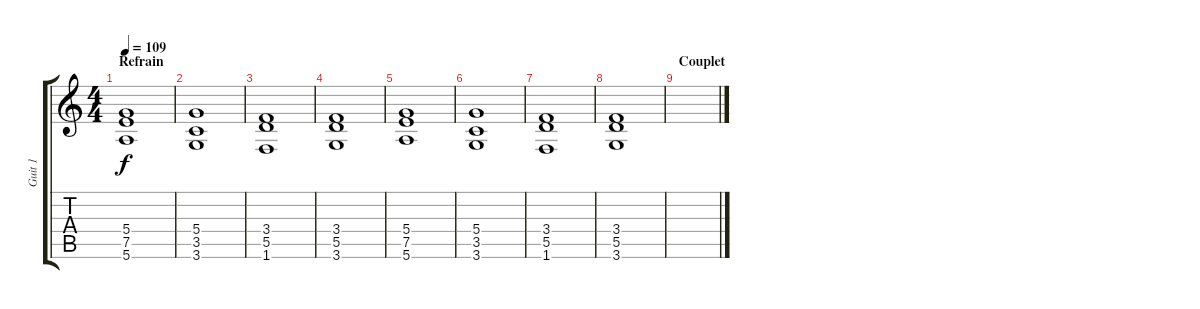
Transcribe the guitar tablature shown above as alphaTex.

\track ("Guit 1" "Guit 1") {instrument overdrivenguitar}
\staff {score tabs}
\tuning (E4 B3 G3 D3 A2 E2) {hide}
\ts (4 4)
\section ("" "Refrain")
\tempo 109
\clef g2
\ks c
(5.4 7.5 5.6).1{dy f} |
(5.4 3.5 3.6).1 |
(3.4 5.5 1.6).1 |
(3.4 5.5 3.6).1 |
(5.4 7.5 5.6).1 |
(5.4 3.5 3.6).1 |
(3.4 5.5 1.6).1 |
(3.4 5.5 3.6).1 |
\section ("" "Couplet")
